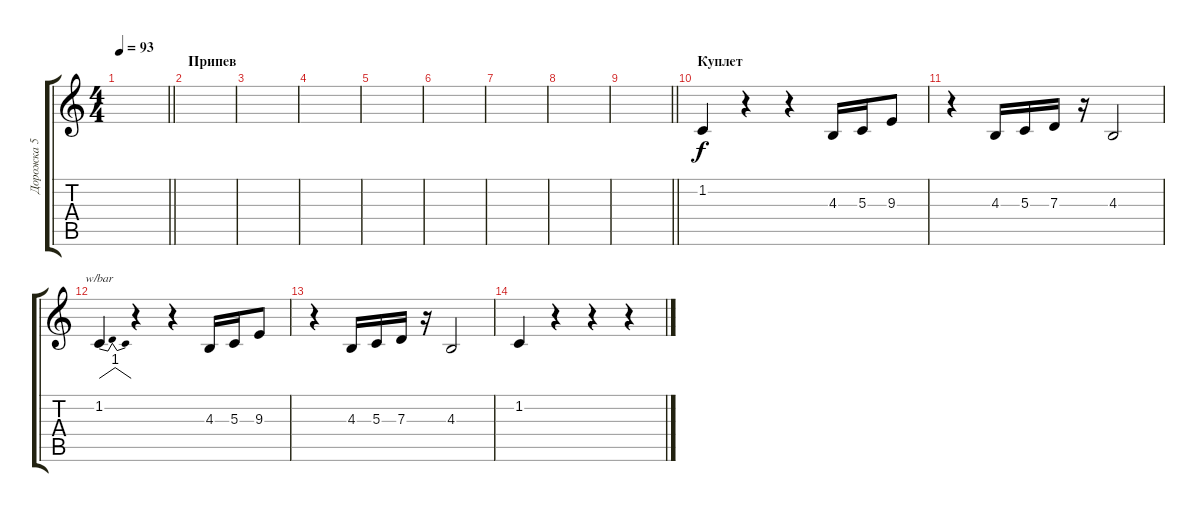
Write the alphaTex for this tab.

\track ("Дорожка 5" "Дорожка 5") {instrument stringensemble1}
\staff {score tabs}
\tuning (E4 B3 G3 D3 A2 E2) {hide}
\ts (4 4)
\tempo 93
\clef g2
\barLineRight lightlight
\ks c
|
\section ("" "Припев")
|
|
|
|
|
|
|
\barLineRight lightlight
|
\section ("" "Куплет")
1.2.4 r.4 r.4 4.3.16 5.3.16 9.3.8 |
r.4 4.3.16 5.3.16 7.3.16 r.16 4.3.2 |
1.2.4{tbe (dip default 0 0 30 4 60 0)} r.4 r.4 4.3.16 5.3.16 9.3.8 |
r.4 4.3.16 5.3.16 7.3.16 r.16 4.3.2 |
1.2.4 r.4 r.4 r.4
